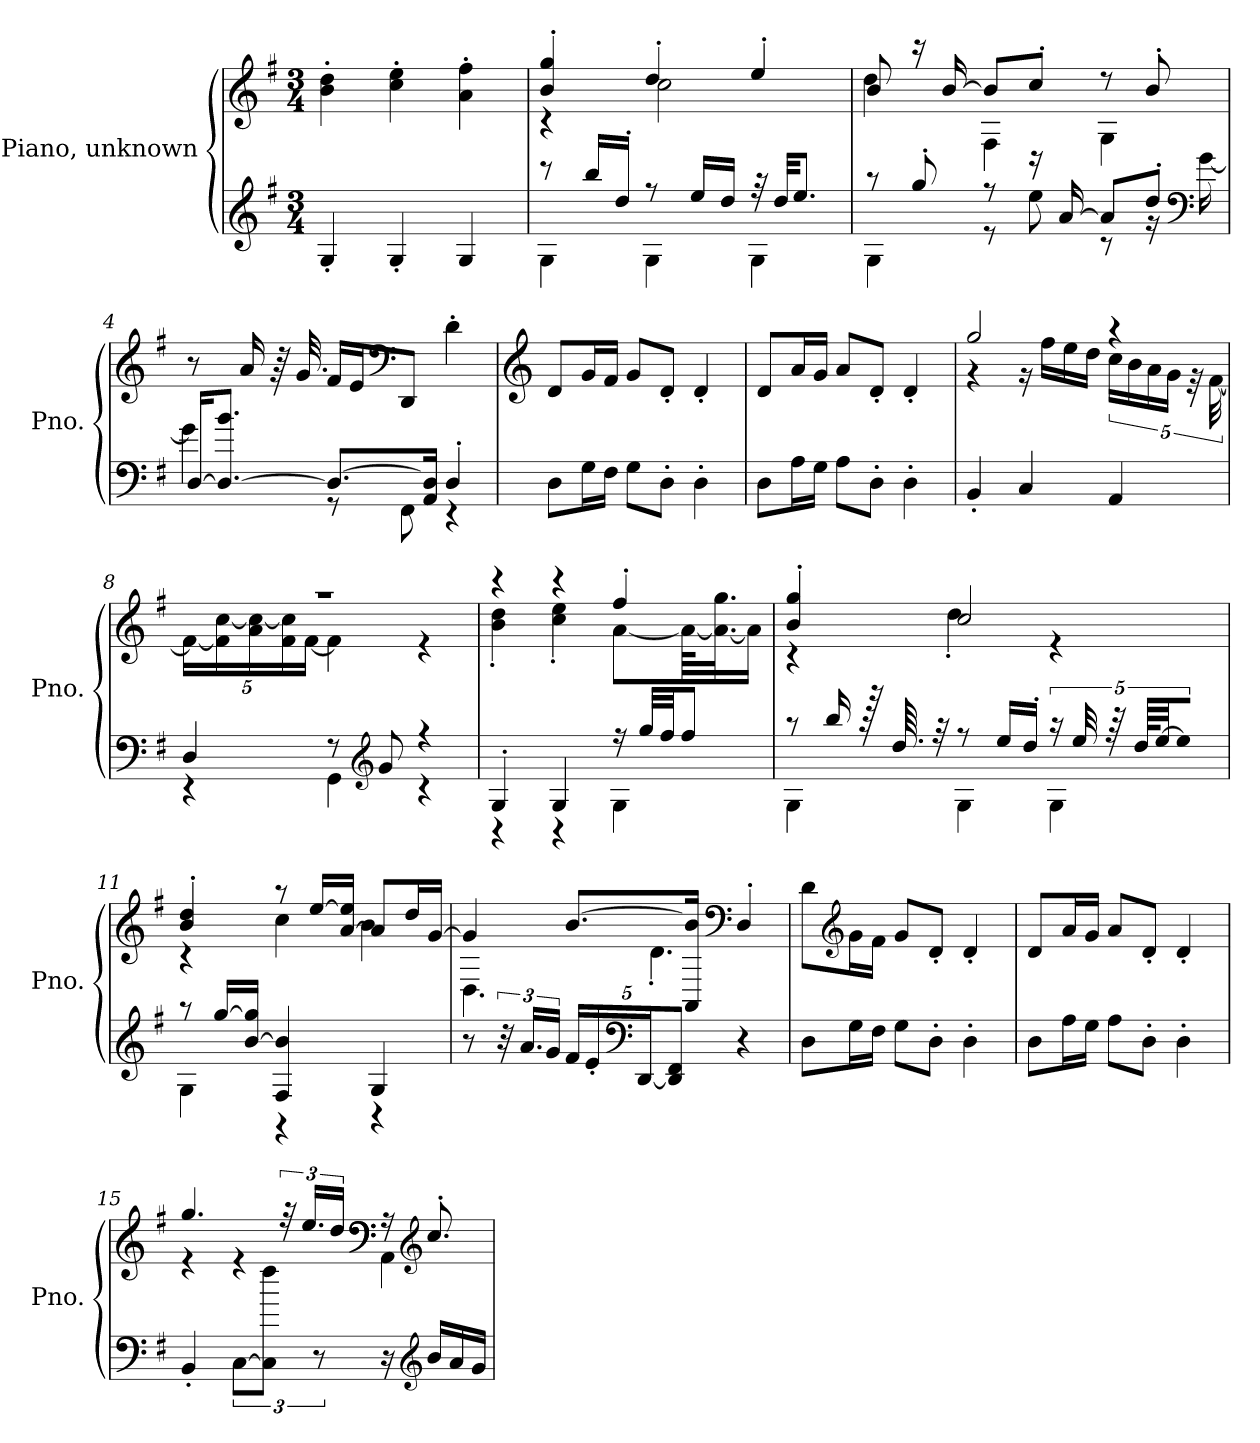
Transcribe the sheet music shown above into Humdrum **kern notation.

**kern	**kern
*part1	*part1
*staff2	*staff1
*I"Piano, unknown	*
*I'Pno.	*
*clefG2	*clefG2
*k[f#]	*k[f#]
*M3/4	*M3/4
*MM101	*MM101
=1	=1
4G'/	4b\' 4dd\'
4G'/	4cc\' 4ee\'
4G/	4a\' 4ff#\'
=2	=2
*^	*^
8r	4G\	4b/' 4gg/'	4r
16bb/LL	.	.	.
16dd'/JJ	.	.	.
8r	4G\	4dd'/	2cc\
16ee/LL	.	.	.
16dd/JJ	.	.	.
32r	4G\	4ee'/	.
32dd/KKL	.	.	.
8.ee/J	.	.	.
=3	=3	=3	=3
8r	4G\	8b/	4dd\
8gg'/	.	16r	.
.	.	[16b/	.
8r	8r	8b/L]	4F#\
16r	8ee\	8cc'/J	.
[16a/	.	.	.
8a/L]	8r	8r	4G\
8dd'/J	16r	8b'/	.
*clefF4	*	*	*
.	[16g\	.	.
*	*	*v	*v
=4	=4	=4
[16D/KL	4g\]	8r
8.D/_ 8.b/J	.	.
.	.	16a/
.	.	64r
.	.	32.g/
8.D/L_	8r	16f#/LL
.	.	16e/J
*	*	*clefF4
.	8FF#\	8DD/J
16AA/ 16D/]Jk	.	.
4D'/	4r	4d'\
*v	*v	*
!!LO:LB:g=z
=5	=5
*	*clefG2
8D\L	8d/L
16G\L	16g/L
16F#\JJ	16f#/JJ
8G\L	8g/L
8D'\J	8d'/J
4D'\	4d'/
=6	=6
8D\L	8d/L
16A\L	16a/L
16G\JJ	16g/JJ
8A\L	8a/L
8D'\J	8d'/J
4D'\	4d'/
=7	=7
*	*^
4BB'/	2gg/	4r
4C/	.	16r
.	.	16ff#\LL
.	.	16ee\
.	.	16dd\JJ
4AA/	4r	20cc\LL
.	.	20b\
.	.	20a\
.	.	20g\JJ
.	.	40r
.	.	[40f#\
=8	=8	=8
*^	*	*
*	*	*	*Xbrackettup
4D/	4r	2.r	20f#\LL_
.	.	.	20f#\] [20cc\
.	.	.	20a\ 20cc\_
.	.	.	20f#\ 20cc\]
.	.	.	[20f#\JJ
8r	4GG\	.	4f#\]
*clefG2	*	*	*
8g/	.	.	.
4r	4r	.	4r
!!LO:LB:g=z	!!
=9	=9	=9	=9
4G'/	4r	4r	4b\' 4dd\'
4G/	4r	4r	4cc\' 4ee\'
16r	4G\	4ff#'/	[8a\L
32gg/LLL	.	.	.
32ff#/JJ	.	.	.
8ff#/J	.	.	64a\KLL_
.	.	.	32.a\_ 32.gg\J
.	.	.	16a\JJ]
=10	=10	=10	=10
8r	4G\	4b/' 4gg/'	4r
16bb/	.	.	.
128r	.	.	.
64.dd/	.	.	.
32r	.	.	.
8r	4G\	2cc/	4dd'\
16ee/LL	.	.	.
16dd'/JJ	.	.	.
20r	4G\	.	4r
40ee/	.	.	.
80r	.	.	.
80dd/KLLL	.	.	.
[40ee/JJ	.	.	.
8ee/J]	.	.	.
=11	=11	=11	=11
8r	4G\	4b/' 4dd/'	4r
[16gg/LL	.	.	.
[16b/ 16gg/]JJ	.	.	.
4F#/ 4b/]	4r	8r	4cc\
.	.	[16ee/LL	.
.	.	[16a/ 16ee/]JJ	.
4G/	4r	8a/L]	4b\
.	.	16dd/L	.
.	.	[16g/JJ	.
*v	*v	*	*
!!LO:LB:g=z	!!
=12	=12	=12
8r	4g/]	4.D\
48r	.	.
24.a/LL	.	.
24g/JJ	.	.
*Xbrackettup	*	*
20f#/LL	[8.b/L	.
20e'/	.	.
*clefF4	*	*
[20DD/J	.	.
.	.	4.d'\
10DD/] 10FF#/J	.	.
.	16AA/ 16b/]Jk	.
*	*clefF4	*
4r	4D'/	.
*	*v	*v
=13	=13
8D\L	8d\L
*	*clefG2
16G\L	16g\L
16F#\JJ	16f#\JJ
8G\L	8g/L
8D'\J	8d'/J
4D'\	4d'/
=14	=14
8D\L	8d/L
16A\L	16a/L
16G\JJ	16g/JJ
8A\L	8a/L
8D'\J	8d'/J
4D'\	4d'/
=15	=15
*	*^
4BB'/	4.gg/	4r
*brackettup	*	*
[12C\L	.	4r
12C\] 12ff#\J	.	.
*	*brackettup	*
.	48r	.
.	24.ee/LL	.
12r	.	.
.	24dd/JJ	.
*	*clefF4	*
16r	16r	4AA\
*clefG2	*clefG2	*
16b/LL	8.cc'/	.
16a/	.	.
16g/JJ	.	.
*	*v	*v
=	=
*-	*-
